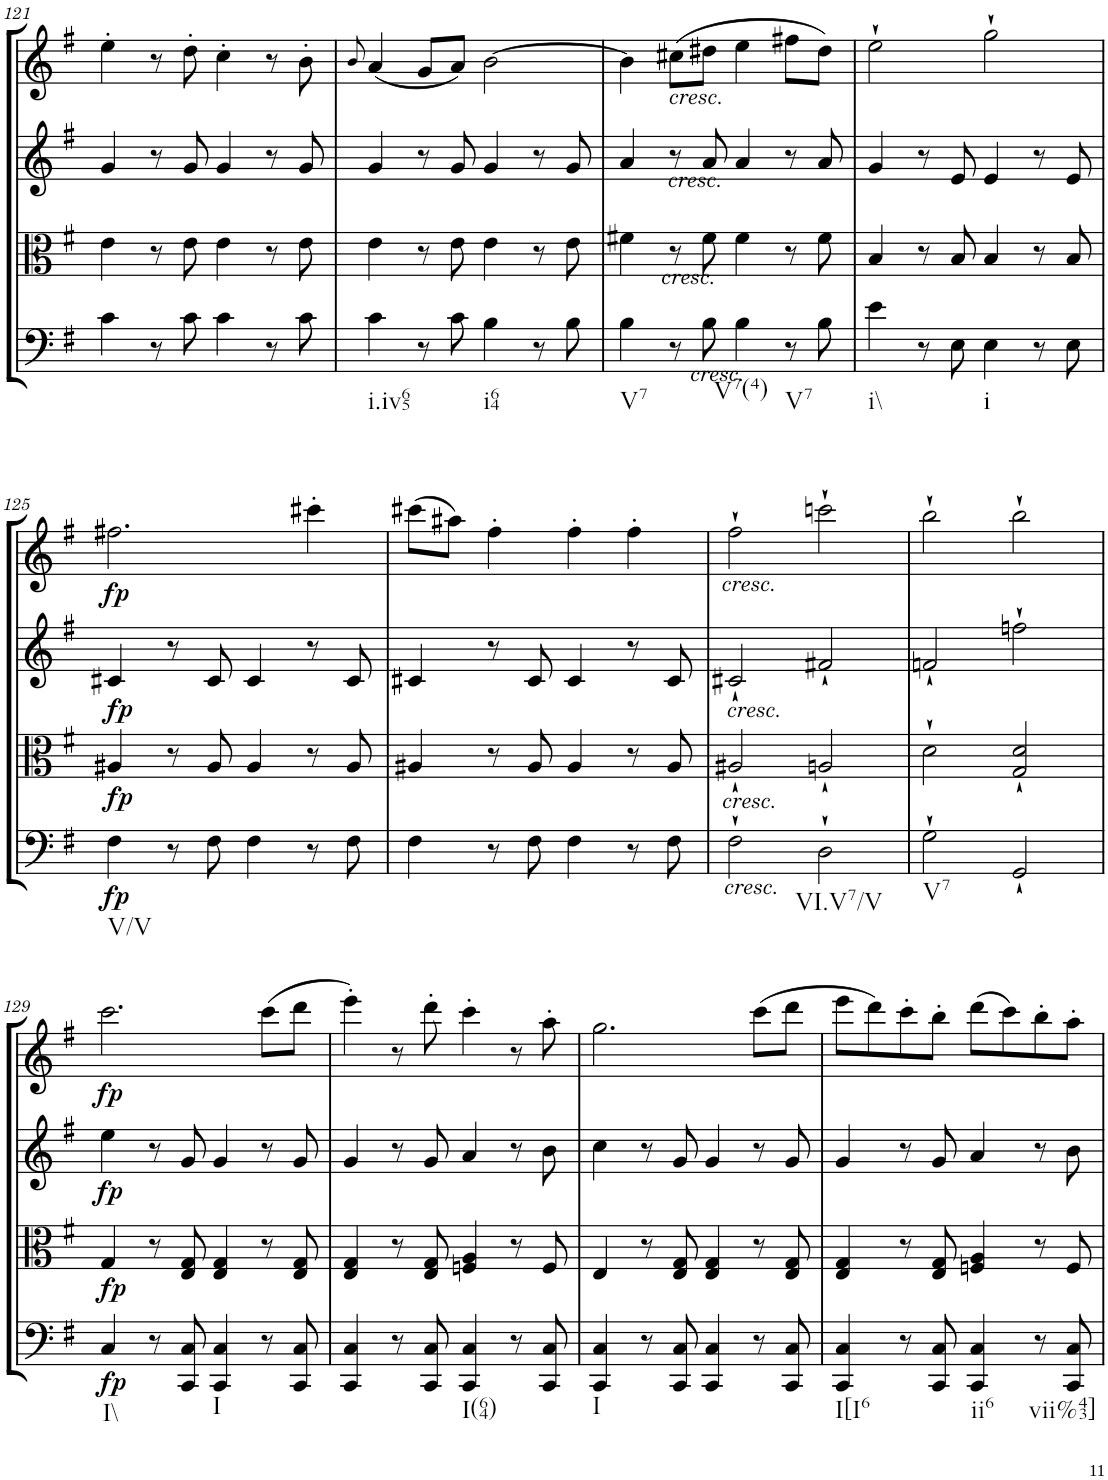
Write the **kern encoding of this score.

**kern	**dynam	**kern	**dynam	**kern	**dynam	**kern	**dynam
*part4	*part4	*part3	*part3	*part2	*part2	*part1	*part1
*staff4	*staff4	*staff3	*staff3	*staff2	*staff2	*staff1	*staff1
*I"Violoncello.	*	*I"Viola	*	*I"Violin II.	*	*I"Violin I.	*
*I'Vc	*	*I'Vla	*	*I'Vln	*	*I'Vln	*
!!LO:PB:g=z
*clefF4	*	*clefC3	*	*clefG2	*	*clefG2	*
*k[f#]	*	*k[f#]	*	*k[f#]	*	*k[f#]	*
*M2/2	*	*M2/2	*	*M2/2	*	*M2/2	*
*met(c|)	*	*met(c|)	*	*met(c|)	*	*met(c|)	*
=121	=121	=121	=121	=121	=121	=121	=121
4c\	.	4e\	.	4g/	.	4ee'\	.
8r	.	8r	.	8r	.	8r	.
8c\	.	8e\	.	8g/	.	8dd'\	.
4c\	.	4e\	.	4g/	.	4cc'\	.
8r	.	8r	.	8r	.	8r	.
8c\	.	8e\	.	8g/	.	8b'\	.
=122	=122	=122	=122	=122	=122	=122	=122
.	.	.	.	.	.	8qb/	.
!LO:TX:b:t=i.iv65	!	!	!	!	!	!	!
4c\	.	4e\	.	4g/	.	(4a/	.
8r	.	8r	.	8r	.	8g/L	.
8c\	.	8e\	.	8g/	.	8a/J)	.
!LO:TX:b:t=i64	!	!	!	!	!	!	!
4B\	.	4e\	.	4g/	.	[2b\	.
8r	.	8r	.	8r	.	.	.
8B\	.	8e\	.	8g/	.	.	.
=123	=123	=123	=123	=123	=123	=123	=123
!LO:TX:b:t=V7	!	!	!	!	!	!	!
4B\	.	4f#X\	.	4a/	.	4b\]	.
!	!	!	!	!	!	!LO:TX:b:i:t=cresc.	!
!	!	!	!	!LO:TX:a:i:t=cresc.	!	!	!
!	!	!LO:TX:a:i:t=cresc.	!	!	!	!	!
!LO:TX:a:i:t=cresc.	!	!	!	!	!	!	!
8r	.	8r	.	8r	.	(8cc#X\L	.
8B\	.	8f#\	.	8a/	.	8dd#X\J	.
!LO:TX:b:t=V7(4)	!	!	!	!	!	!	!
4B\	.	4f#\	.	4a/	.	4ee\	.
!LO:TX:b:t=V7	!	!	!	!	!	!	!
8r	.	8r	.	8r	.	8ff#X\L	.
8B\	.	8f#\	.	8a/	.	8dd#\J)	.
=124	=124	=124	=124	=124	=124	=124	=124
!LO:TX:b:t=i\\	!	!	!	!	!	!	!
4e\	.	4B/	.	4g/	.	2ee`\	.
8r	.	8r	.	8r	.	.	.
8E\	.	8B/	.	8e/	.	.	.
!LO:TX:b:t=i	!	!	!	!	!	!	!
4E\	.	4B/	.	4e/	.	2gg`\	.
8r	.	8r	.	8r	.	.	.
8E\	.	8B/	.	8e/	.	.	.
!!LO:LB:g=z
=125	=125	=125	=125	=125	=125	=125	=125
!LO:TX:b:t=V/V	!	!	!	!	!	!	!
!	!LO:DY:b	!	!LO:DY:a	!	!	!	!
!	!	!	!LO:DY:n=1:b	!	!	!	!LO:DY:b
4F#\	fp	4A#X/	fp fp	4c#X/	.	2.ff#X\	fp
8r	.	8r	.	8r	.	.	.
8F#\	.	8A#/	.	8c#/	.	.	.
4F#\	.	4A#/	.	4c#/	.	.	.
8r	.	8r	.	8r	.	4ccc#X'\	.
8F#\	.	8A#/	.	8c#/	.	.	.
=126	=126	=126	=126	=126	=126	=126	=126
4F#\	.	4A#X/	.	4c#X/	.	(8ccc#X\L	.
.	.	.	.	.	.	8aa#X\J)	.
8r	.	8r	.	8r	.	4ff#'\	.
8F#\	.	8A#/	.	8c#/	.	.	.
4F#\	.	4A#/	.	4c#/	.	4ff#'\	.
8r	.	8r	.	8r	.	4ff#'\	.
8F#\	.	8A#/	.	8c#/	.	.	.
=127	=127	=127	=127	=127	=127	=127	=127
!	!	!	!	!	!	!LO:TX:b:i:t=cresc.	!
!	!	!	!	!LO:TX:b:i:t=cresc.	!	!	!
!	!	!LO:TX:b:i:t=cresc.	!	!	!	!	!
!LO:TX:b:i:t=cresc.	!	!	!	!	!	!	!
2F#`\	.	2A#X`/	.	2c#X`/	.	2ff#`\	.
!LO:TX:b:t=VI.V7/V	!	!	!	!	!	!	!
2D`\	.	2An`/	.	2f#X`/	.	2cccn`\	.
=128	=128	=128	=128	=128	=128	=128	=128
!LO:TX:b:t=V7	!	!	!	!	!	!	!
2G`\	.	2d`\	.	2fn`/	.	2bb`\	.
2GG`/	.	2G/` 2d/`	.	2ffn`\	.	2bb`\	.
!!LO:LB:g=z
=129	=129	=129	=129	=129	=129	=129	=129
!LO:TX:b:t=I\\	!	!	!	!	!	!	!
!	!LO:DY:b	!	!LO:DY:b	!	!LO:DY:b	!	!LO:DY:b
4C/	fp	4G/	fp	4ee\	fp	2.ccc\	fp
8r	.	8r	.	8r	.	.	.
8CC/ 8C/	.	8E/ 8G/	.	8g/	.	.	.
!LO:TX:b:t=I	!	!	!	!	!	!	!
4CC/ 4C/	.	4E/ 4G/	.	4g/	.	.	.
8r	.	8r	.	8r	.	(8ccc\L	.
8CC/ 8C/	.	8E/ 8G/	.	8g/	.	8ddd\J	.
=130	=130	=130	=130	=130	=130	=130	=130
4CC/ 4C/	.	4E/ 4G/	.	4g/	.	4eee'\)	.
8r	.	8r	.	8r	.	8r	.
8CC/ 8C/	.	8E/ 8G/	.	8g/	.	8ddd'\	.
!LO:TX:b:t=I(64)	!	!	!	!	!	!	!
4CC/ 4C/	.	4Fn/ 4A/	.	4a/	.	4ccc'\	.
8r	.	8r	.	8r	.	8r	.
8CC/ 8C/	.	8F/	.	8b\	.	8aa'\	.
=131	=131	=131	=131	=131	=131	=131	=131
!LO:TX:b:t=I	!	!	!	!	!	!	!
4CC/ 4C/	.	4E/	.	4cc\	.	2.gg\	.
8r	.	8r	.	8r	.	.	.
8CC/ 8C/	.	8E/ 8G/	.	8g/	.	.	.
4CC/ 4C/	.	4E/ 4G/	.	4g/	.	.	.
8r	.	8r	.	8r	.	(8ccc\L	.
8CC/ 8C/	.	8E/ 8G/	.	8g/	.	8ddd\J	.
=132	=132	=132	=132	=132	=132	=132	=132
!LO:TX:b:t=I[I6	!	!	!	!	!	!	!
4CC/ 4C/	.	4E/ 4G/	.	4g/	.	8eee\L	.
.	.	.	.	.	.	8ddd\)	.
8r	.	8r	.	8r	.	8ccc'\	.
8CC/ 8C/	.	8E/ 8G/	.	8g/	.	8bb'\J	.
!LO:TX:b:t=ii6	!	!	!	!	!	!	!
4CC/ 4C/	.	4Fn/ 4A/	.	4a/	.	(8ddd\L	.
.	.	.	.	.	.	8ccc\)	.
8r	.	8r	.	8r	.	8bb'\	.
!LO:TX:b:t=vii%43]	!	!	!	!	!	!	!
8CC/ 8C/	.	8F/	.	8b\	.	8aa'\J	.
=	=	=	=	=	=	=	=
*-	*-	*-	*-	*-	*-	*-	*-
